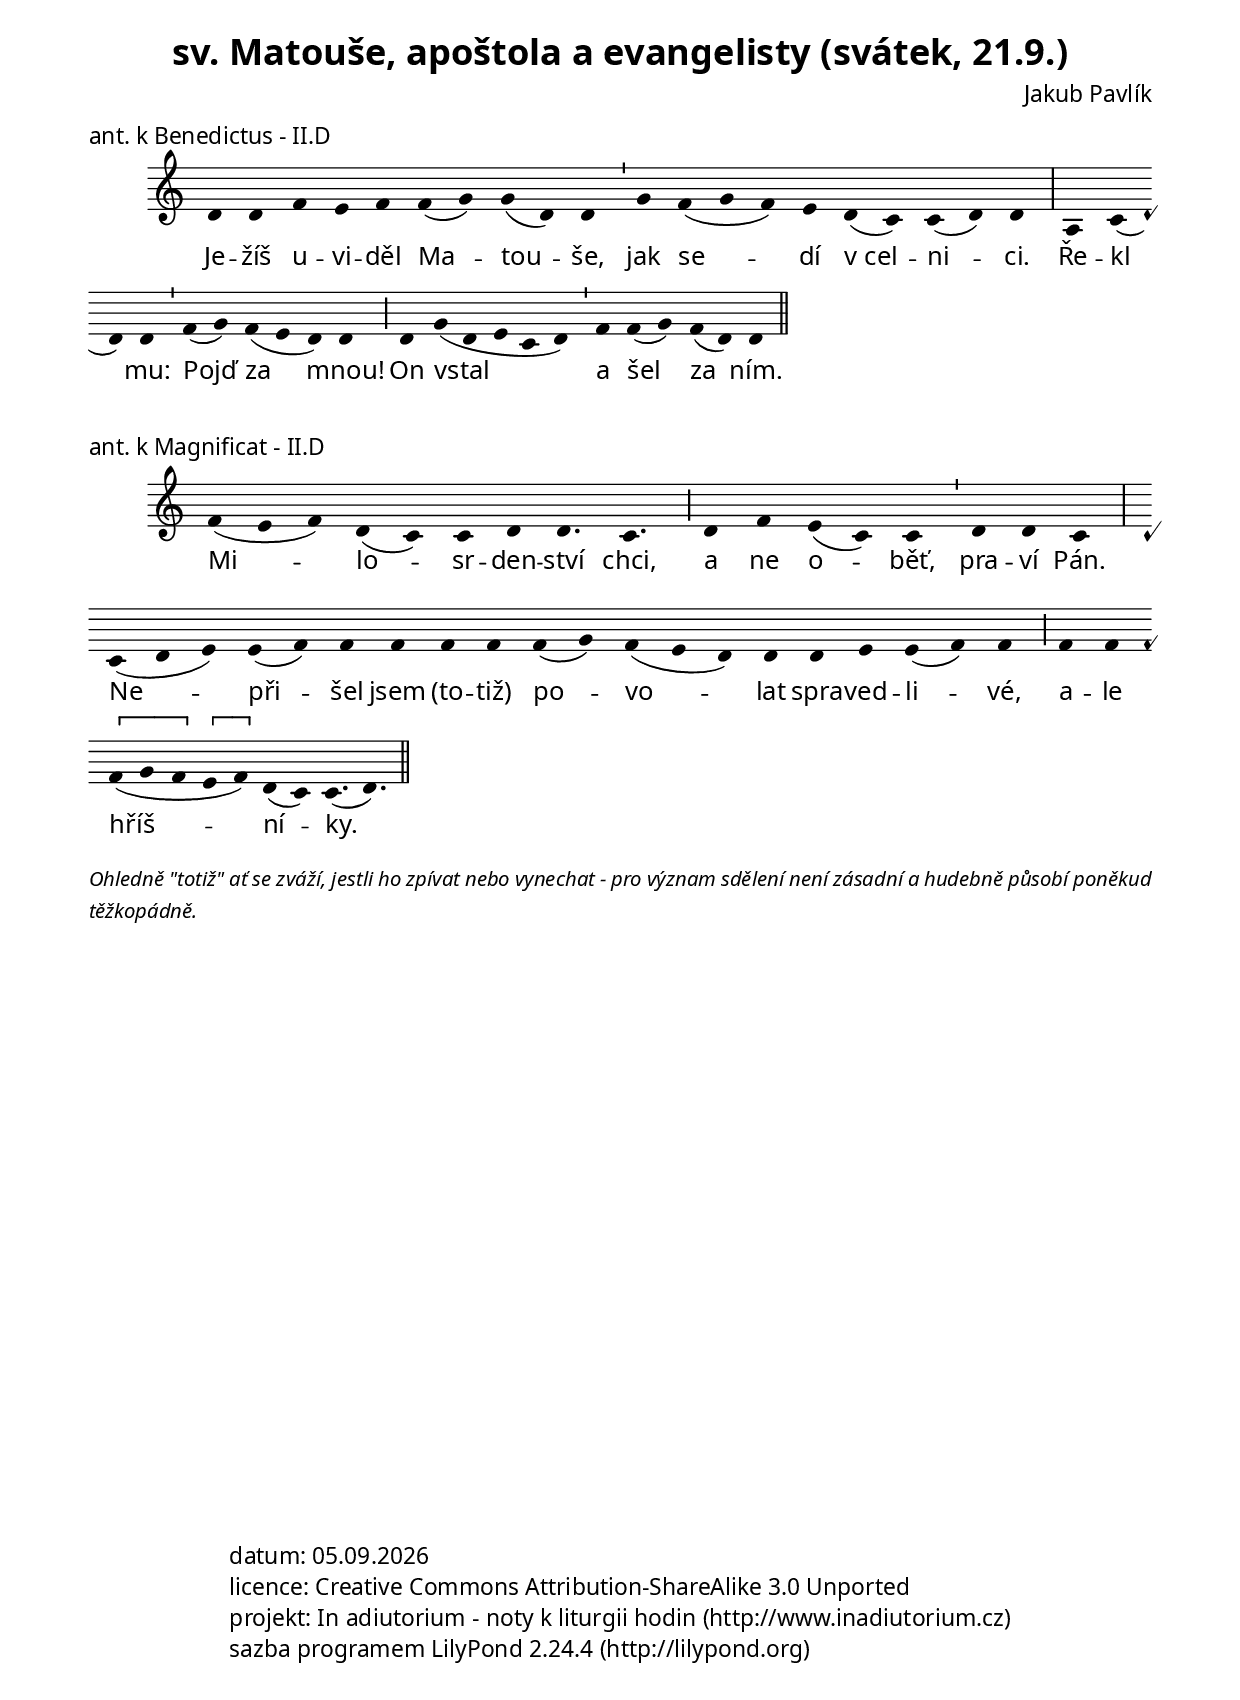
\version "2.15.37"

\header {
  title = "sv. Matouše, apoštola a evangelisty (svátek, 21.9.)"
  composer = "Jakub Pavlík"
}

\include "../spolecne.ly"

\score {
  \relative c' {
    \choralniRezim
    d4 d f e f f( g) g( d) d \barMin g f( g f) e d( c) c( d) d \barMax
    a c( d) d \barMin f( g) f( e d) d \barMaior
    d g( d e c d) \barMin f f( g) f( d) d \barFinalis
  }
  \addlyrics {
    Je -- žíš u -- vi -- děl Ma -- tou -- še,
    jak se -- dí v_cel -- ni -- ci.
    Ře -- kl mu: Pojď za mnou!
    On vstal a šel za ním.
  }
  \header {
    quid = "ant. k Benedictus"
    modus = "II"
    differentia = "D" 
    psalmus = ""
    id = ""
    piece = \markup {\sestavTitulekBezZalmu}
  }
}

\score {
  \relative c' {
    \choralniRezim
    f4( e f) d( c) c d d4. c \barMaior 
    d4 f e( c) c \barMin d d c \barMax \break
    c( d e) e( f) f f 
    \bar ":" f f \bar ":" 
    f( g) f( e d) d d e e( f) f \barMaior
    f f \[ f( g f \] \[ e f) \] d( c) c4.( d) \barFinalis
  }
  \addlyrics {
    Mi -- lo -- sr -- den -- ství chci, 
    a ne o -- běť, pra -- ví Pán.
    Ne -- při -- šel jsem 
    "(to" -- "tiž)" 
    po -- vo -- lat spra -- ved -- li -- vé,
    a -- le hříš -- ní -- ky.
  }
  \header {
    quid = "ant. k Magnificat"
    modus = "II"
    differentia = "D" 
    psalmus = ""
    id = ""
    piece = \markup {\sestavTitulekBezZalmu}
  }
}

\markup\small\italic\justify{Ohledně "\"totiž\"" ať se zváží, jestli ho
zpívat nebo vynechat - pro význam sdělení není zásadní a hudebně 
působí poněkud těžkopádně.}